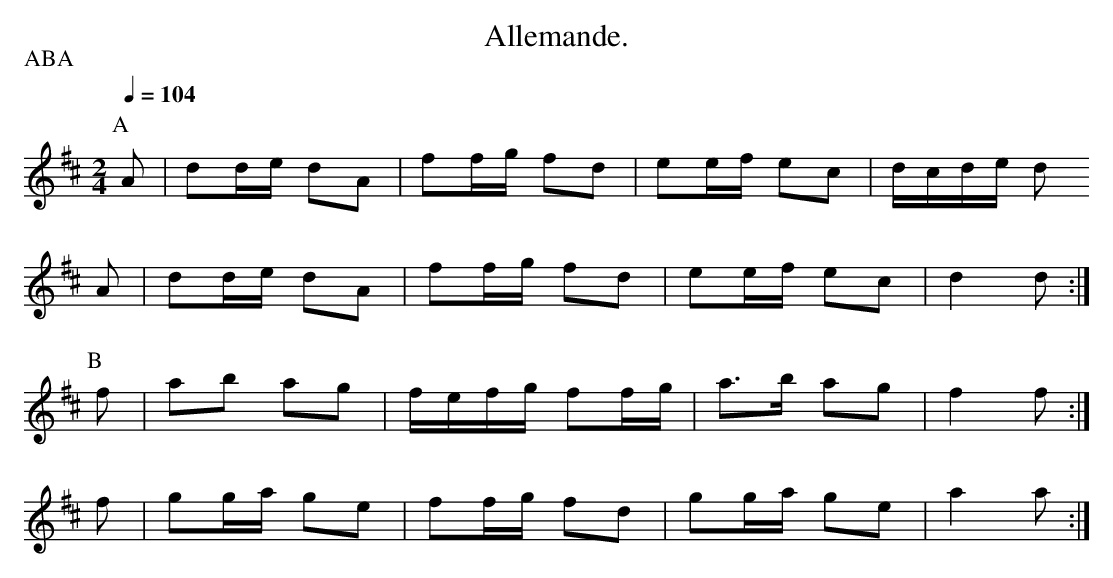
X:1
T:Allemande.
M:2/4
L:1/16
Q:1/4=104
P:ABA % Aird prints a da capo
K:D
P:A
A2 | d2de d2A2 | f2fg f2d2 | e2ef e2c2 | dcde d2
A2 | d2de d2A2 | f2fg f2d2 | e2ef e2c2 | d4 d2 :|
P:B
f2 | a2b2 a2g2 | fefg f2fg | a3b a2g2 | f4 f2 :|
f2 | g2ga g2e2 | f2fg f2d2 | g2ga g2e2 | a4 a2 :|
